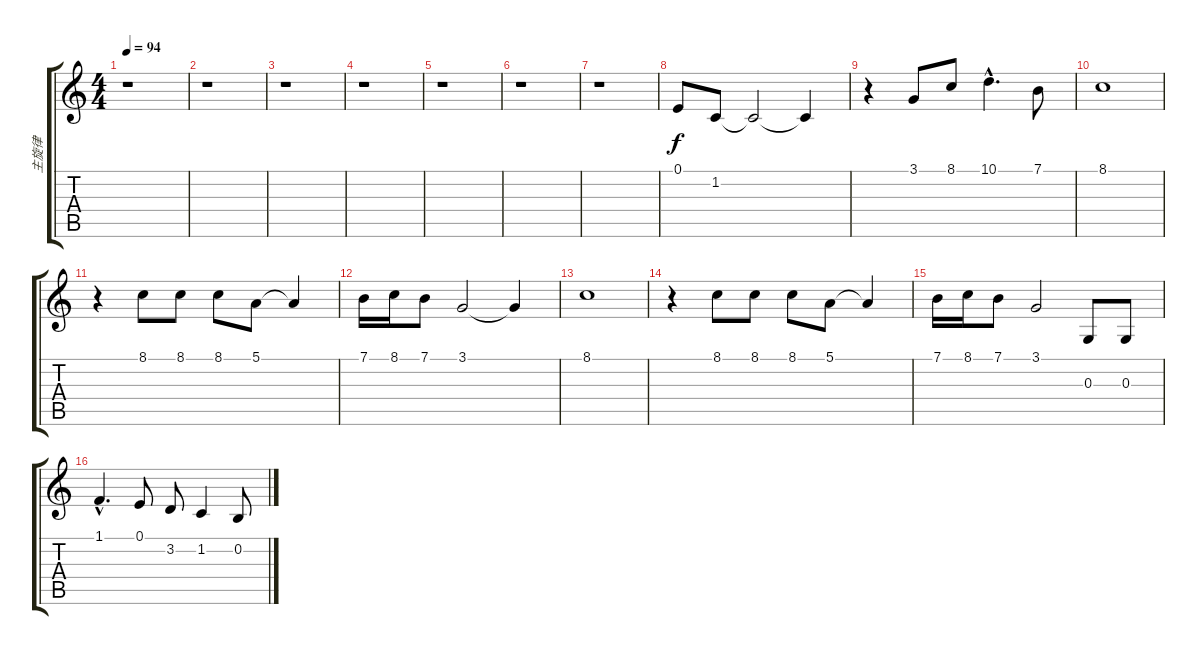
\track ("主旋律" "主旋律") {instrument vibraphone}
\staff {score tabs}
\tuning (E4 B3 G3 D3 A2 E2) {hide}
\ts (4 4)
\tempo 94
\clef g2
\ks c
r.1{dy f instrument vibraphone} |
r.1 |
r.1 |
r.1 |
r.1 |
r.1 |
r.1 |
0.1.8 1.2.8 1.2{t}.2 1.2{t}.4 |
r.4 3.1.8 8.1.8 10.1{hac}.4{d} 7.1.8 |
8.1.1 |
r.4 8.1.8 8.1.8 8.1.8 5.1.8 5.1{t}.4 |
7.1.16 8.1.16 7.1.8 3.1.2 3.1{t}.4 |
8.1.1 |
r.4 8.1.8 8.1.8 8.1.8 5.1.8 5.1{t}.4 |
7.1.16 8.1.16 7.1.8 3.1.2 0.3.8 0.3.8 |
1.1{hac}.4{d} 0.1.8 3.2.8 1.2.4 0.2.8
